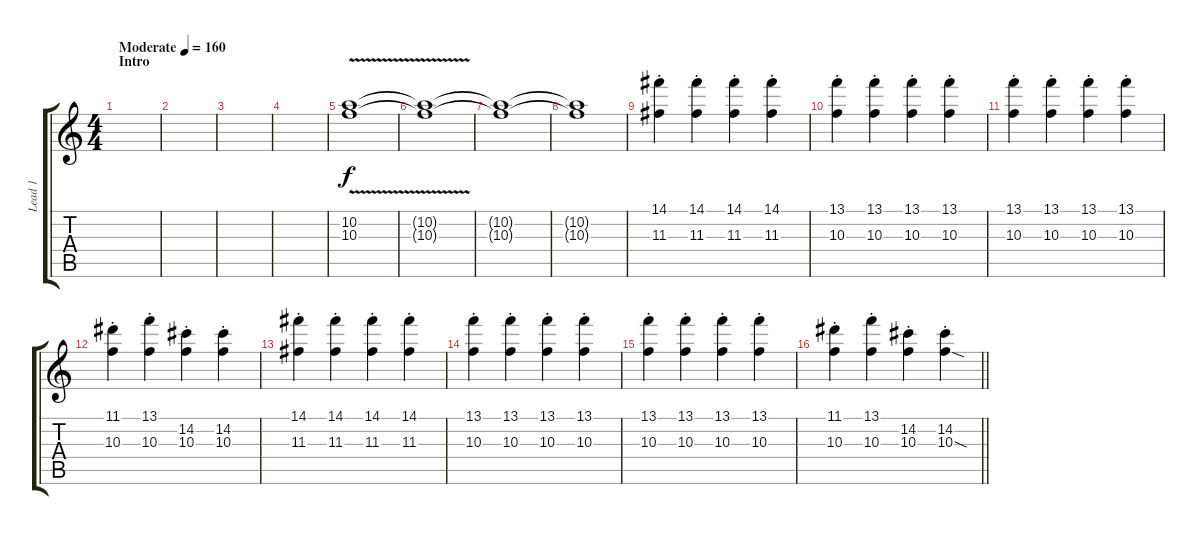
\track ("Lead 1" "Lead 1") {instrument overdrivenguitar}
\staff {score tabs}
\tuning (E4 B3 G3 D3 A2 E2) {hide}
\ts (4 4)
\section ("" "Intro")
\tempo (160 "Moderate")
\clef g2
\ks c
|
|
|
|
(10.2{v} 10.3{v}).1{volume 13} |
(10.2{t} 10.3{t}).1 |
(10.2{t} 10.3{t}).1 |
(10.2{t} 10.3{t}).1 |
(14.1{st} 11.3{st}).4 (14.1{st} 11.3{st}).4 (14.1{st} 11.3{st}).4 (14.1{st} 11.3{st}).4 |
(13.1{st} 10.3{st}).4 (13.1{st} 10.3{st}).4 (13.1{st} 10.3{st}).4 (13.1{st} 10.3{st}).4 |
(13.1{st} 10.3{st}).4 (13.1{st} 10.3{st}).4 (13.1{st} 10.3{st}).4 (13.1{st} 10.3{st}).4 |
(11.1{st} 10.3{st}).4 (13.1{st} 10.3{st}).4 (14.2{st} 10.3{st}).4 (14.2{st} 10.3{st}).4 |
(14.1{st} 11.3{st}).4 (14.1{st} 11.3{st}).4 (14.1{st} 11.3{st}).4 (14.1{st} 11.3{st}).4 |
(13.1{st} 10.3{st}).4 (13.1{st} 10.3{st}).4 (13.1{st} 10.3{st}).4 (13.1{st} 10.3{st}).4 |
(13.1{st} 10.3{st}).4 (13.1{st} 10.3{st}).4 (13.1{st} 10.3{st}).4 (13.1{st} 10.3{st}).4 |
\barLineRight lightlight
(11.1{st} 10.3{st}).4 (13.1{st} 10.3{st}).4 (14.2{st} 10.3{st}).4 (14.2{st} 10.3{sod}).4
